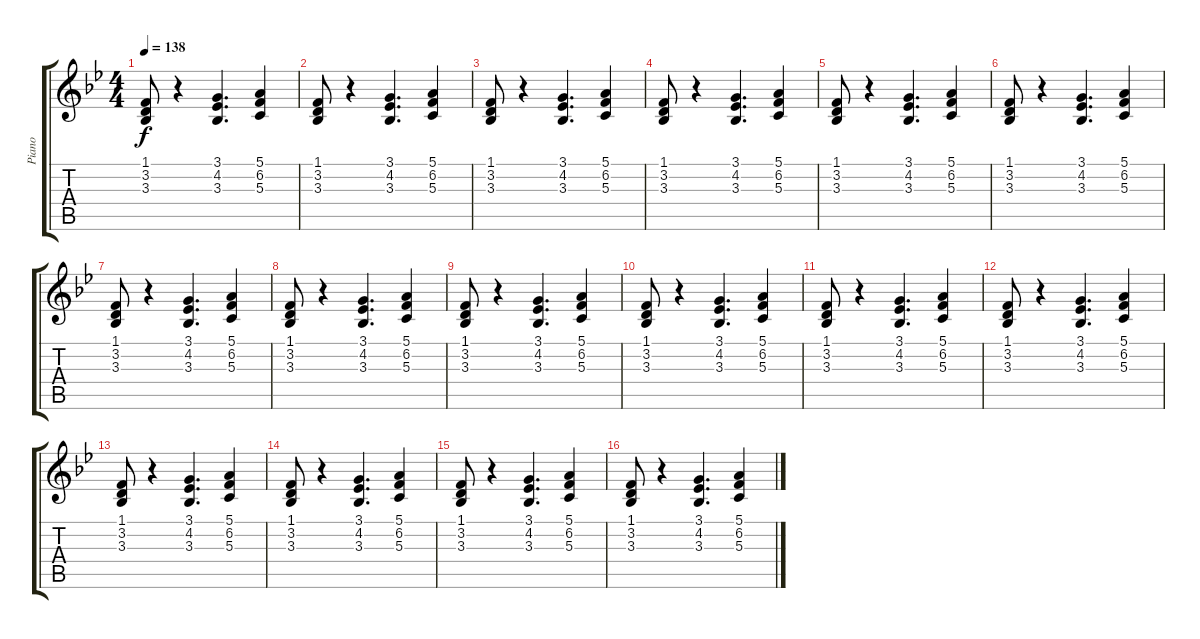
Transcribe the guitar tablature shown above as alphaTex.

\track ("Piano" "Piano") {instrument brightacousticpiano}
\staff {score tabs}
\tuning (E4 B3 G3 D3 A2 E2) {hide}
\ts (4 4)
\tempo 138
\clef g2
\ks bb
(1.1 3.2 3.3).8{dy f} r.4 (3.1 4.2 3.3).4{d} (5.1 6.2 5.3).4 |
(1.1 3.2 3.3).8 r.4 (3.1 4.2 3.3).4{d} (5.1 6.2 5.3).4 |
(1.1 3.2 3.3).8 r.4 (3.1 4.2 3.3).4{d} (5.1 6.2 5.3).4 |
(1.1 3.2 3.3).8 r.4 (3.1 4.2 3.3).4{d} (5.1 6.2 5.3).4 |
(1.1 3.2 3.3).8 r.4 (3.1 4.2 3.3).4{d} (5.1 6.2 5.3).4 |
(1.1 3.2 3.3).8 r.4 (3.1 4.2 3.3).4{d} (5.1 6.2 5.3).4 |
(1.1 3.2 3.3).8 r.4 (3.1 4.2 3.3).4{d} (5.1 6.2 5.3).4 |
(1.1 3.2 3.3).8 r.4 (3.1 4.2 3.3).4{d} (5.1 6.2 5.3).4 |
(1.1 3.2 3.3).8 r.4 (3.1 4.2 3.3).4{d} (5.1 6.2 5.3).4 |
(1.1 3.2 3.3).8 r.4 (3.1 4.2 3.3).4{d} (5.1 6.2 5.3).4 |
(1.1 3.2 3.3).8 r.4 (3.1 4.2 3.3).4{d} (5.1 6.2 5.3).4 |
(1.1 3.2 3.3).8 r.4 (3.1 4.2 3.3).4{d} (5.1 6.2 5.3).4 |
(1.1 3.2 3.3).8 r.4 (3.1 4.2 3.3).4{d} (5.1 6.2 5.3).4 |
(1.1 3.2 3.3).8 r.4 (3.1 4.2 3.3).4{d} (5.1 6.2 5.3).4 |
(1.1 3.2 3.3).8 r.4 (3.1 4.2 3.3).4{d} (5.1 6.2 5.3).4 |
(1.1 3.2 3.3).8 r.4 (3.1 4.2 3.3).4{d} (5.1 6.2 5.3).4
